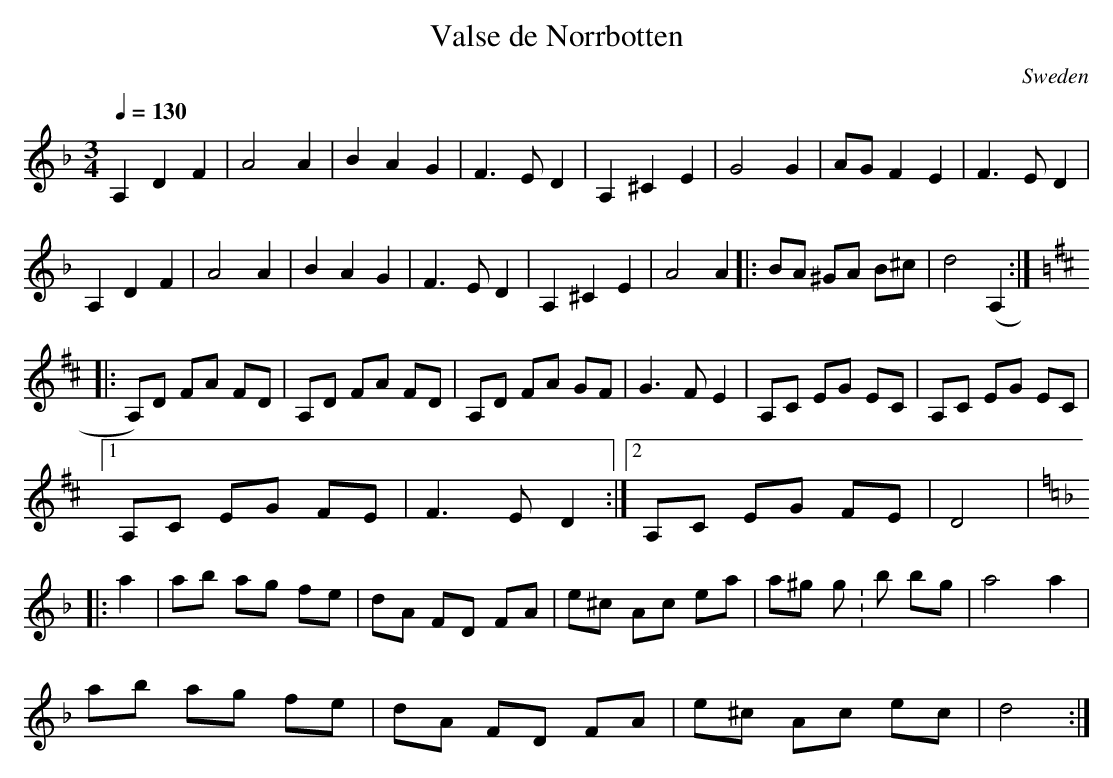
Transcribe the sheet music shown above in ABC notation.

X:1
T:Valse de Norrbotten
O:Sweden
M:3/4
Q:1/4=130
K:Dm
A,2 D2 F2|A4 A2|B2 A2 G2|F3E D2|A,2 ^C2 E2|G4 G2|AG F2E2|F3E D2|
A,2 D2 F2|A4 A2|B2 A2 G2|F3E D2|A,2 ^C2 E2|A4 A2|: BA ^GA B^c|d4 (A,2:|
K:D
|: A,)D FA FD|A,D FA FD|A,D FA GF|G3F E2|A,C EG EC|A,C EG EC |1
A,C EG FE|F3E D2 :|2 A,C EG FE| D4|
K:Dm
|:a2|ab ag fe|dA FD FA|e^c Ac ea|a^g g:b bg|a4 a2|
ab ag fe|dA FD FA|e^c Ac ec|d4:|
